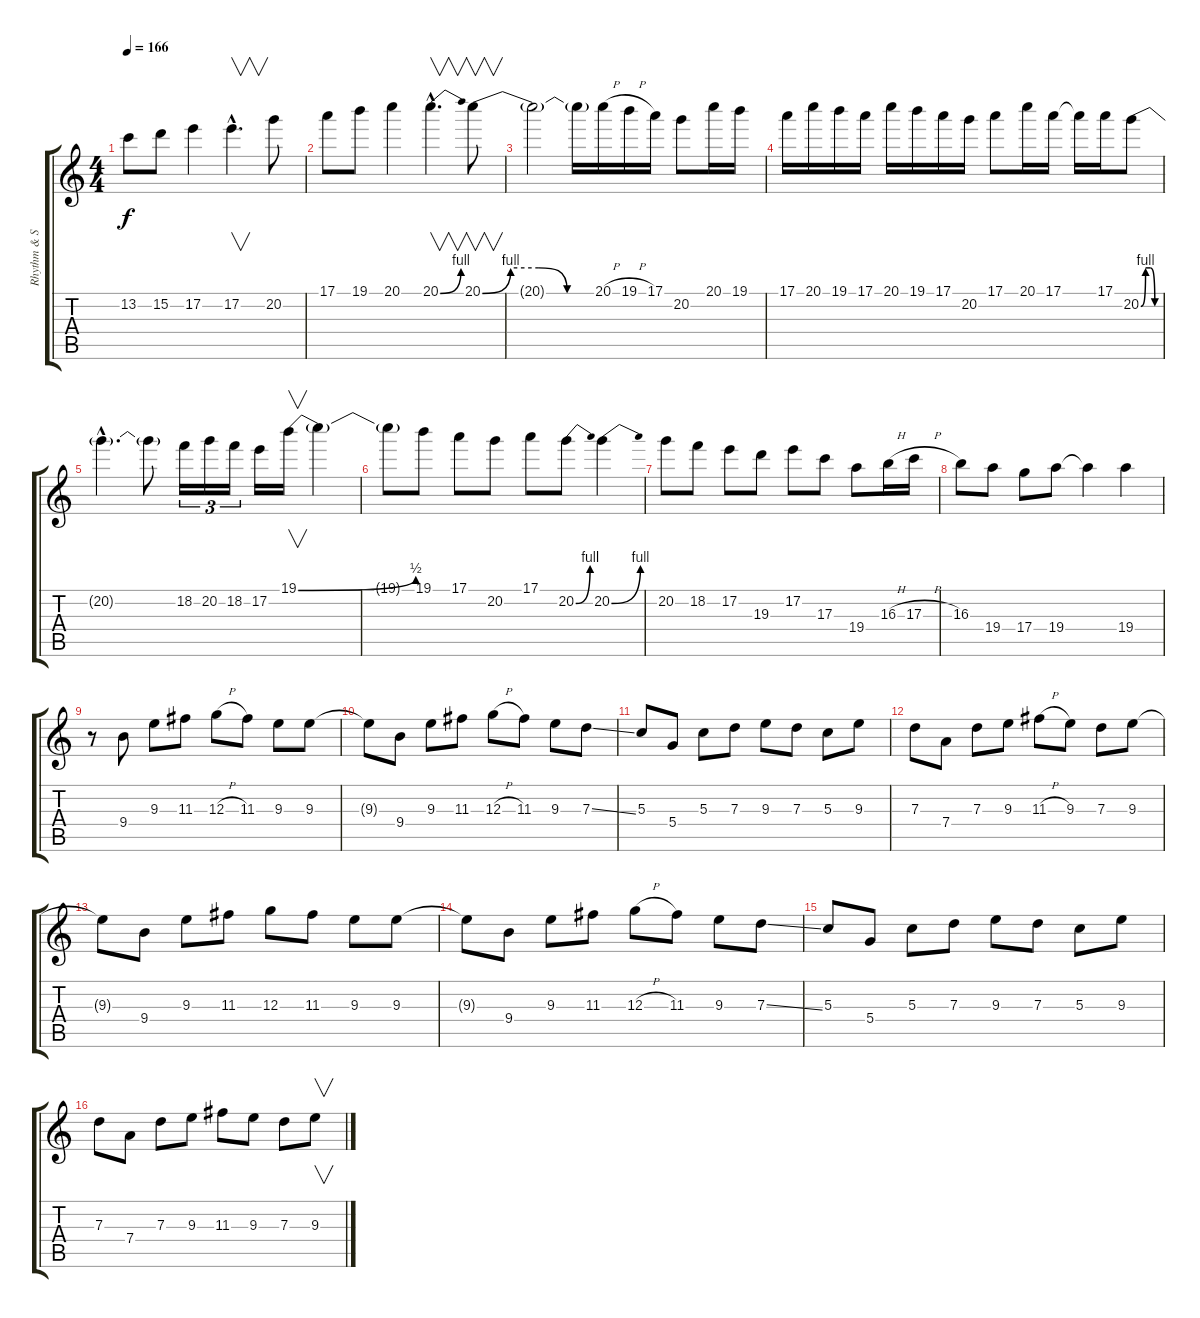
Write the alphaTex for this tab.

\track ("Rhythm & Solo2 (Dist.)" "Rhythm & S") {instrument distortionguitar}
\staff {score tabs}
\tuning (E4 B3 G3 D3 A2 E2) {hide}
\ts (4 4)
\tempo 166
\clef g2
\ks c
13.2.8{dy f} 15.2.8 17.2.4 17.2{hac}.4{v d} 20.2.8 |
17.1.8 19.1.8 20.1.4 20.1{be (bend 0 0 60 4) hac}.4{v d} 20.1{be (custom 0 0 15 4 30 4 45 0 60 0)}.8{v} |
20.1{t}.2 20.1{t}.16 20.1{h}.16 19.1{h}.16 17.1.16 20.2.8 20.1.16 19.1.16 |
17.1.16 20.1.16 19.1.16 17.1.16 20.1.16 19.1.16 17.1.16 20.2.16 17.1.8 20.1.16 17.1.16 17.1{t}.16 17.1.16 20.2{be (custom 0 0 15 4 30 4 45 0 60 0)}.8 |
20.2{hac t}.4{d} 20.2{t}.8 18.2.16{tu (3 2)} 20.2.16{tu (3 2)} 18.2.16{tu (3 2)} 17.2.16 19.1{be (bend 0 0 60 2)}.16{v} 19.1{t}.4 |
19.1{t}.8 19.1.8 17.1.8 20.2.8 17.1.8 20.2{be (bend 0 0 60 4)}.8 20.2{be (bend 0 0 60 4)}.4 |
20.2.8 18.2.8 17.2.8 19.3.8 17.2.8 17.3.8 19.4.8 16.3{h}.16 17.3{h}.16 |
16.3.8 19.4.8 17.4.8 19.4.8 19.4{t}.4 19.4.4 |
r.8 9.4.8 9.3.8 11.3.8 12.3{h}.8 11.3.8 9.3.8 9.3.8 |
9.3{t}.8 9.4.8 9.3.8 11.3.8 12.3{h}.8 11.3.8 9.3.8 7.3{ss}.8 |
5.3.8 5.4.8 5.3.8 7.3.8 9.3.8 7.3.8 5.3.8 9.3.8 |
7.3.8 7.4.8 7.3.8 9.3.8 11.3{h}.8 9.3.8 7.3.8 9.3.8 |
9.3{t}.8 9.4.8 9.3.8 11.3.8 12.3.8 11.3.8 9.3.8 9.3.8 |
9.3{t}.8 9.4.8 9.3.8 11.3.8 12.3{h}.8 11.3.8 9.3.8 7.3{ss}.8 |
5.3.8 5.4.8 5.3.8 7.3.8 9.3.8 7.3.8 5.3.8 9.3.8 |
7.3.8 7.4.8 7.3.8 9.3.8 11.3.8 9.3.8 7.3.8 9.3.8{v}
